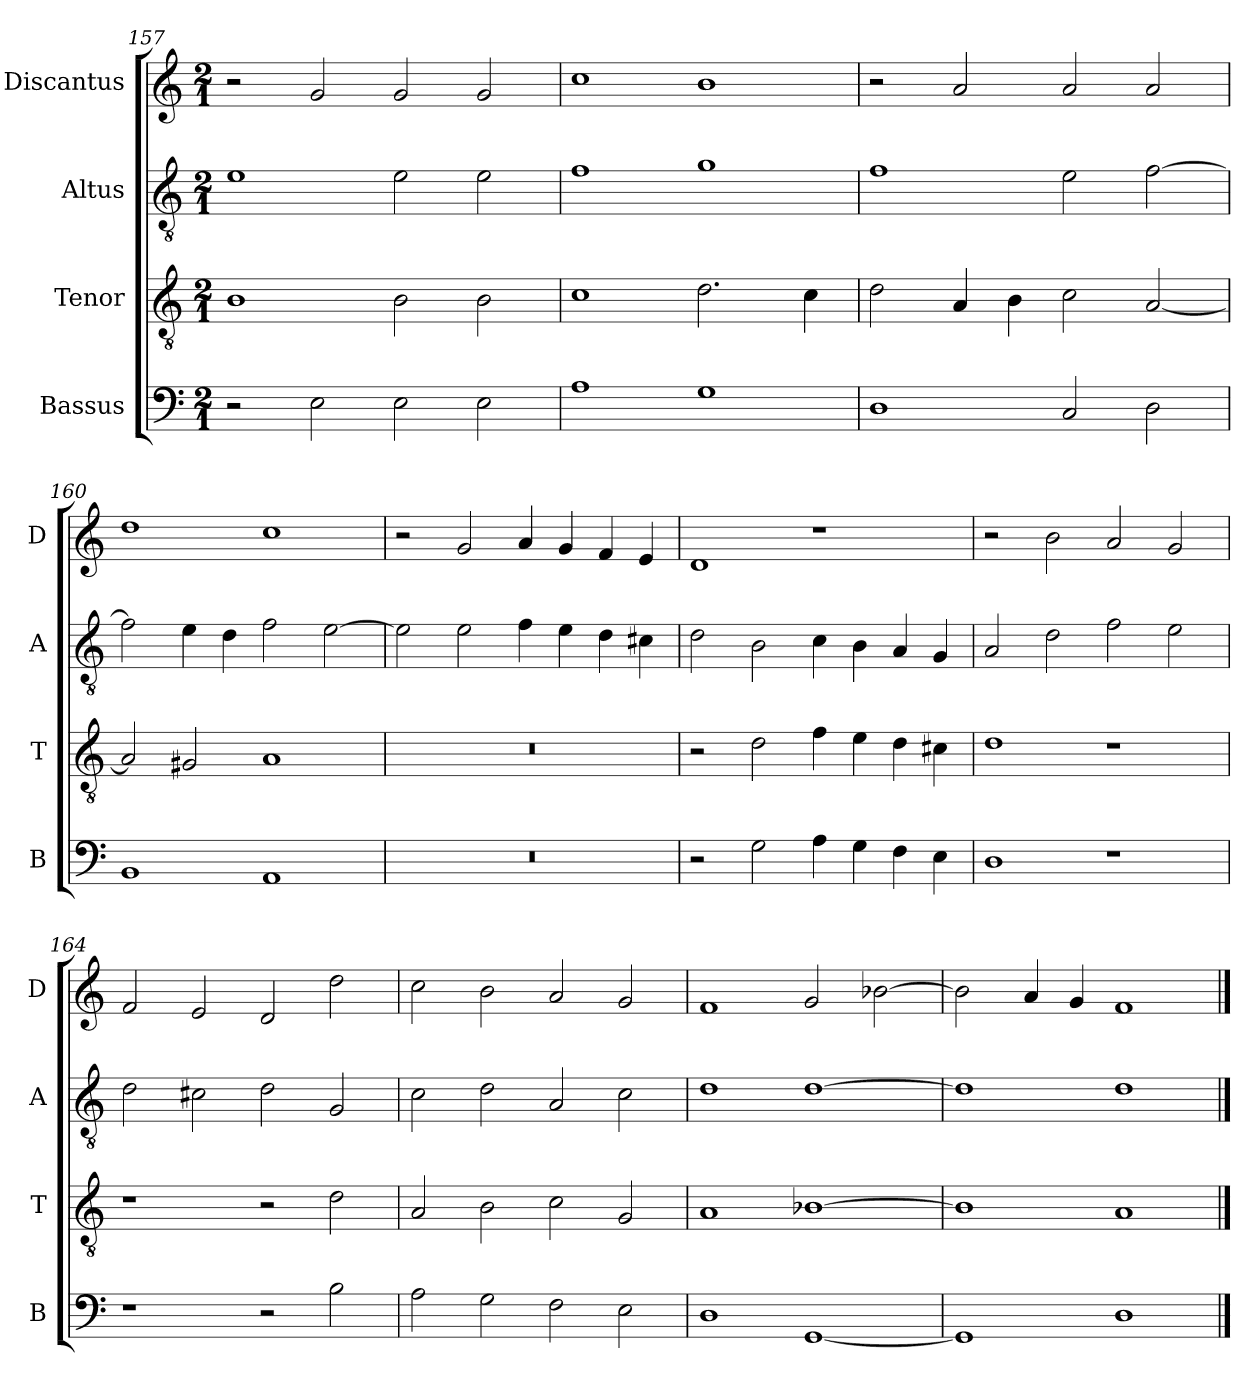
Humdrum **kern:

**kern	**kern	**kern	**kern
*part4	*part3	*part2	*part1
*staff4	*staff3	*staff2	*staff1
*I"Bassus	*I"Tenor	*I"Altus	*I"Discantus
*I'B	*I'T	*I'A	*I'D
*clefF4	*clefGv2	*clefGv2	*clefG2
*k[]	*k[]	*k[]	*k[]
*M2/1	*M2/1	*M2/1	*M2/1
=157	=157	=157	=157
2r	1B	1e	2r
2E\	.	.	2g/
2E\	2B\	2e\	2g/
2E\	2B\	2e\	2g/
=158	=158	=158	=158
1A	1c	1f	1cc
1G	2.d\	1g	1b
.	4c\	.	.
=159	=159	=159	=159
1D	2d\	1f	2r
.	4A/	.	2a/
.	4B\	.	.
2C/	2c\	2e\	2a/
2D\	[2A/	[2f\	2a/
=160	=160	=160	=160
1BB	2A/]	2f\]	1dd
.	2G#X/	4e\	.
.	.	4d\	.
1AA	1A	2f\	1cc
.	.	[2e\	.
=161	=161	=161	=161
0r	0r	2e\]	2r
.	.	2e\	2g/
.	.	4f\	4a/
.	.	4e\	4g/
.	.	4d\	4f/
.	.	4c#X\	4e/
=162	=162	=162	=162
2r	2r	2d\	1d
2G\	2d\	2B\	.
4A\	4f\	4c\	1r
4G\	4e\	4B\	.
4F\	4d\	4A/	.
4E\	4c#X\	4G/	.
=163	=163	=163	=163
1D	1d	2A/	2r
.	.	2d\	2b\
1r	1r	2f\	2a/
.	.	2e\	2g/
=164	=164	=164	=164
1r	1r	2d\	2f/
.	.	2c#X\	2e/
2r	2r	2d\	2d/
2B\	2d\	2G/	2dd\
=165	=165	=165	=165
2A\	2A/	2c\	2cc\
2G\	2B\	2d\	2b\
2F\	2c\	2A/	2a/
2E\	2G/	2c\	2g/
=166	=166	=166	=166
1D	1A	1d	1f
[1GG	[1B-X	[1d	2g/
.	.	.	[2b-X\
=167	=167	=167	=167
1GG]	1B-]	1d]	2b-\]
.	.	.	4a/
.	.	.	4g/
1D	1A	1d	1f
==	==	==	==
*-	*-	*-	*-
